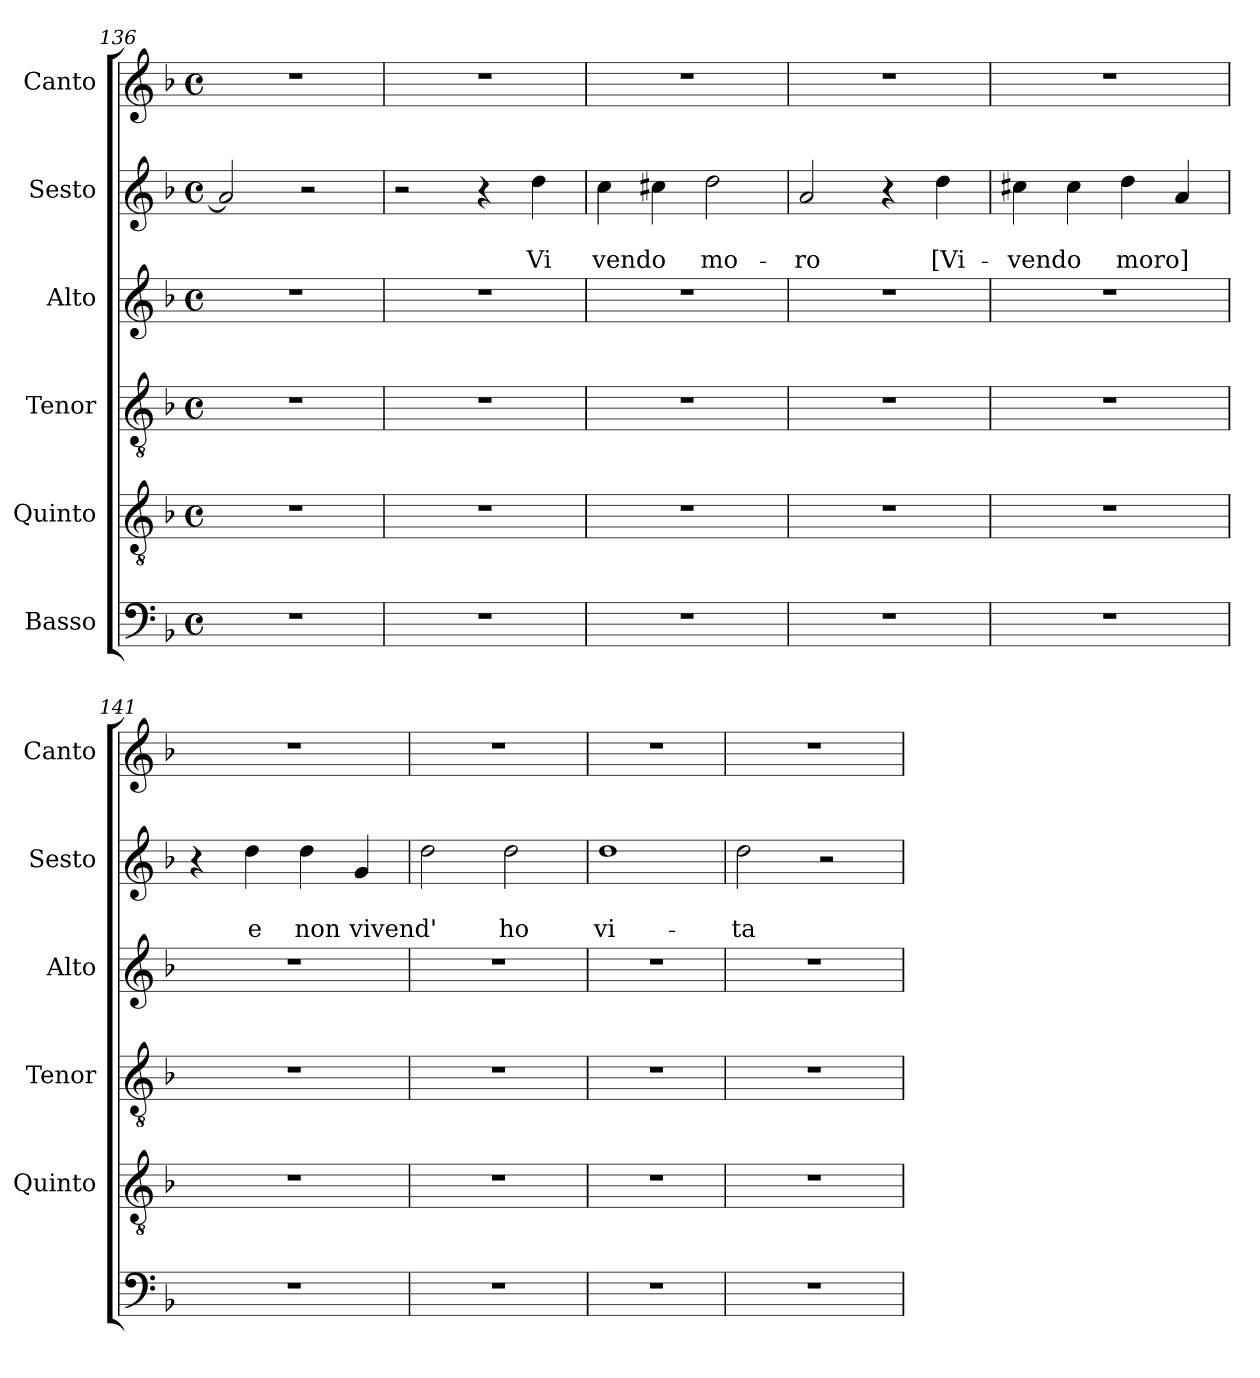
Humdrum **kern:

**kern	**kern	**kern	**kern	**kern	**text	**text	**kern
*part6	*part5	*part4	*part3	*part2	*part2	*part2	*part1
*staff6	*staff5	*staff4	*staff3	*staff2	*staff2	*staff2	*staff1
*I"Basso	*I"Quinto	*I"Tenor	*I"Alto	*I"Sesto	*	*	*I"Canto
*	*I'Quinto	*I'Tenor	*I'Alto	*I'Sesto	*	*	*I'Canto
*clefF4	*clefGv2	*clefGv2	*clefG2	*clefG2	*	*	*clefG2
*k[b-]	*k[b-]	*k[b-]	*k[b-]	*k[b-]	*	*	*k[b-]
*F:	*F:	*F:	*F:	*F:	*	*	*F:
*M4/4	*M4/4	*M4/4	*M4/4	*M4/4	*	*	*M4/4
*met(c)	*met(c)	*met(c)	*met(c)	*met(c)	*	*	*met(c)
=136	=136	=136	=136	=136	=136	=136	=136
1r	1r	1r	1r	2a/]	.	.	1r
.	.	.	.	2r	.	.	.
=137	=137	=137	=137	=137	=137	=137	=137
1r	1r	1r	1r	2r	.	.	1r
.	.	.	.	4r	.	.	.
!	!	!	!	!	!	!LO:LY:b	!
.	.	.	.	4dd\	.	Vi	.
!!LO:LB:g=z
=138	=138	=138	=138	=138	=138	=138	=138
!	!	!	!	!	!	!LO:LY:b	!
1r	1r	1r	1r	4cc\	.	vendo	1r
.	.	.	.	4cc#X\	.	.	.
!	!	!	!	!	!	!LO:LY:b	!
.	.	.	.	2dd\	.	mo-	.
=139	=139	=139	=139	=139	=139	=139	=139
!	!	!	!	!	!	!LO:LY:b	!
1r	1r	1r	1r	2a/	.	-ro	1r
.	.	.	.	4r	.	.	.
!	!	!	!	!	!	!LO:LY:b	!
.	.	.	.	4dd\	.	[Vi-	.
=140	=140	=140	=140	=140	=140	=140	=140
!	!	!	!	!	!	!LO:LY:b	!
1r	1r	1r	1r	4cc#X\	.	-vendo	1r
.	.	.	.	4cc#\	.	.	.
!	!	!	!	!	!	!LO:LY:b	!
.	.	.	.	4dd\	.	moro]	.
.	.	.	.	4a/	.	.	.
=141	=141	=141	=141	=141	=141	=141	=141
1r	1r	1r	1r	4r	.	.	1r
!	!	!	!	!	!	!LO:LY:b	!
.	.	.	.	4dd\	.	e	.
!	!	!	!	!	!	!LO:LY:b	!
.	.	.	.	4dd\	.	non	.
!	!	!	!	!	!	!LO:LY:b	!
.	.	.	.	4g/	.	vivend'	.
=142	=142	=142	=142	=142	=142	=142	=142
1r	1r	1r	1r	2dd\	.	.	1r
!	!	!	!	!	!	!LO:LY:b	!
.	.	.	.	2dd\	.	ho	.
=143	=143	=143	=143	=143	=143	=143	=143
!	!	!	!	!	!	!LO:LY:b	!
1r	1r	1r	1r	1dd	.	vi-	1r
=144	=144	=144	=144	=144	=144	=144	=144
!	!	!	!	!	!	!LO:LY:b	!
1r	1r	1r	1r	2dd\	.	-ta	1r
.	.	.	.	2r	.	.	.
=	=	=	=	=	=	=	=
*-	*-	*-	*-	*-	*-	*-	*-
